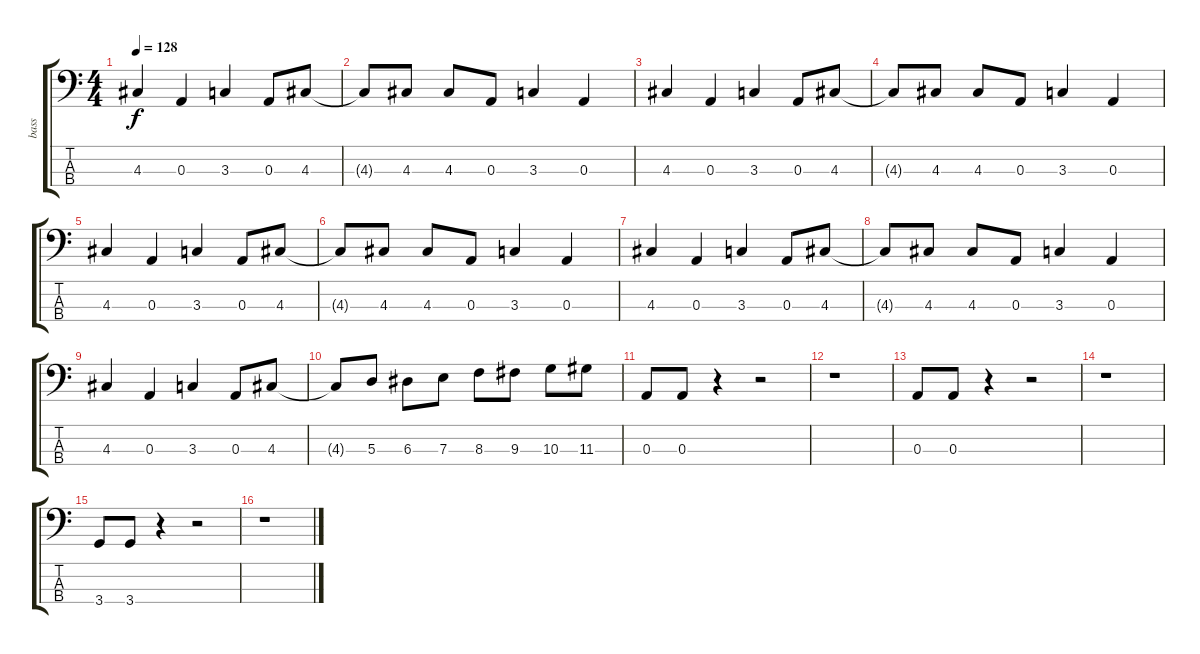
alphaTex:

\track ("bass" "bass") {instrument slapbass1}
\staff {score tabs}
\tuning (G2 D2 A1 E1) {hide}
\ts (4 4)
\tempo 128
\clef f4
\ks c
4.3.4{dy f} 0.3.4 3.3.4 0.3.8 4.3.8 |
4.3{t}.8 4.3.8 4.3.8 0.3.8 3.3.4 0.3.4 |
4.3.4 0.3.4 3.3.4 0.3.8 4.3.8 |
4.3{t}.8 4.3.8 4.3.8 0.3.8 3.3.4 0.3.4 |
4.3.4 0.3.4 3.3.4 0.3.8 4.3.8 |
4.3{t}.8 4.3.8 4.3.8 0.3.8 3.3.4 0.3.4 |
4.3.4 0.3.4 3.3.4 0.3.8 4.3.8 |
4.3{t}.8 4.3.8 4.3.8 0.3.8 3.3.4 0.3.4 |
4.3.4 0.3.4 3.3.4 0.3.8 4.3.8 |
4.3{t}.8 5.3.8 6.3.8 7.3.8 8.3.8 9.3.8 10.3.8 11.3.8 |
0.3.8 0.3.8 r.4 r.2 |
r.1 |
0.3.8 0.3.8 r.4 r.2 |
r.1 |
3.4.8 3.4.8 r.4 r.2 |
r.1
